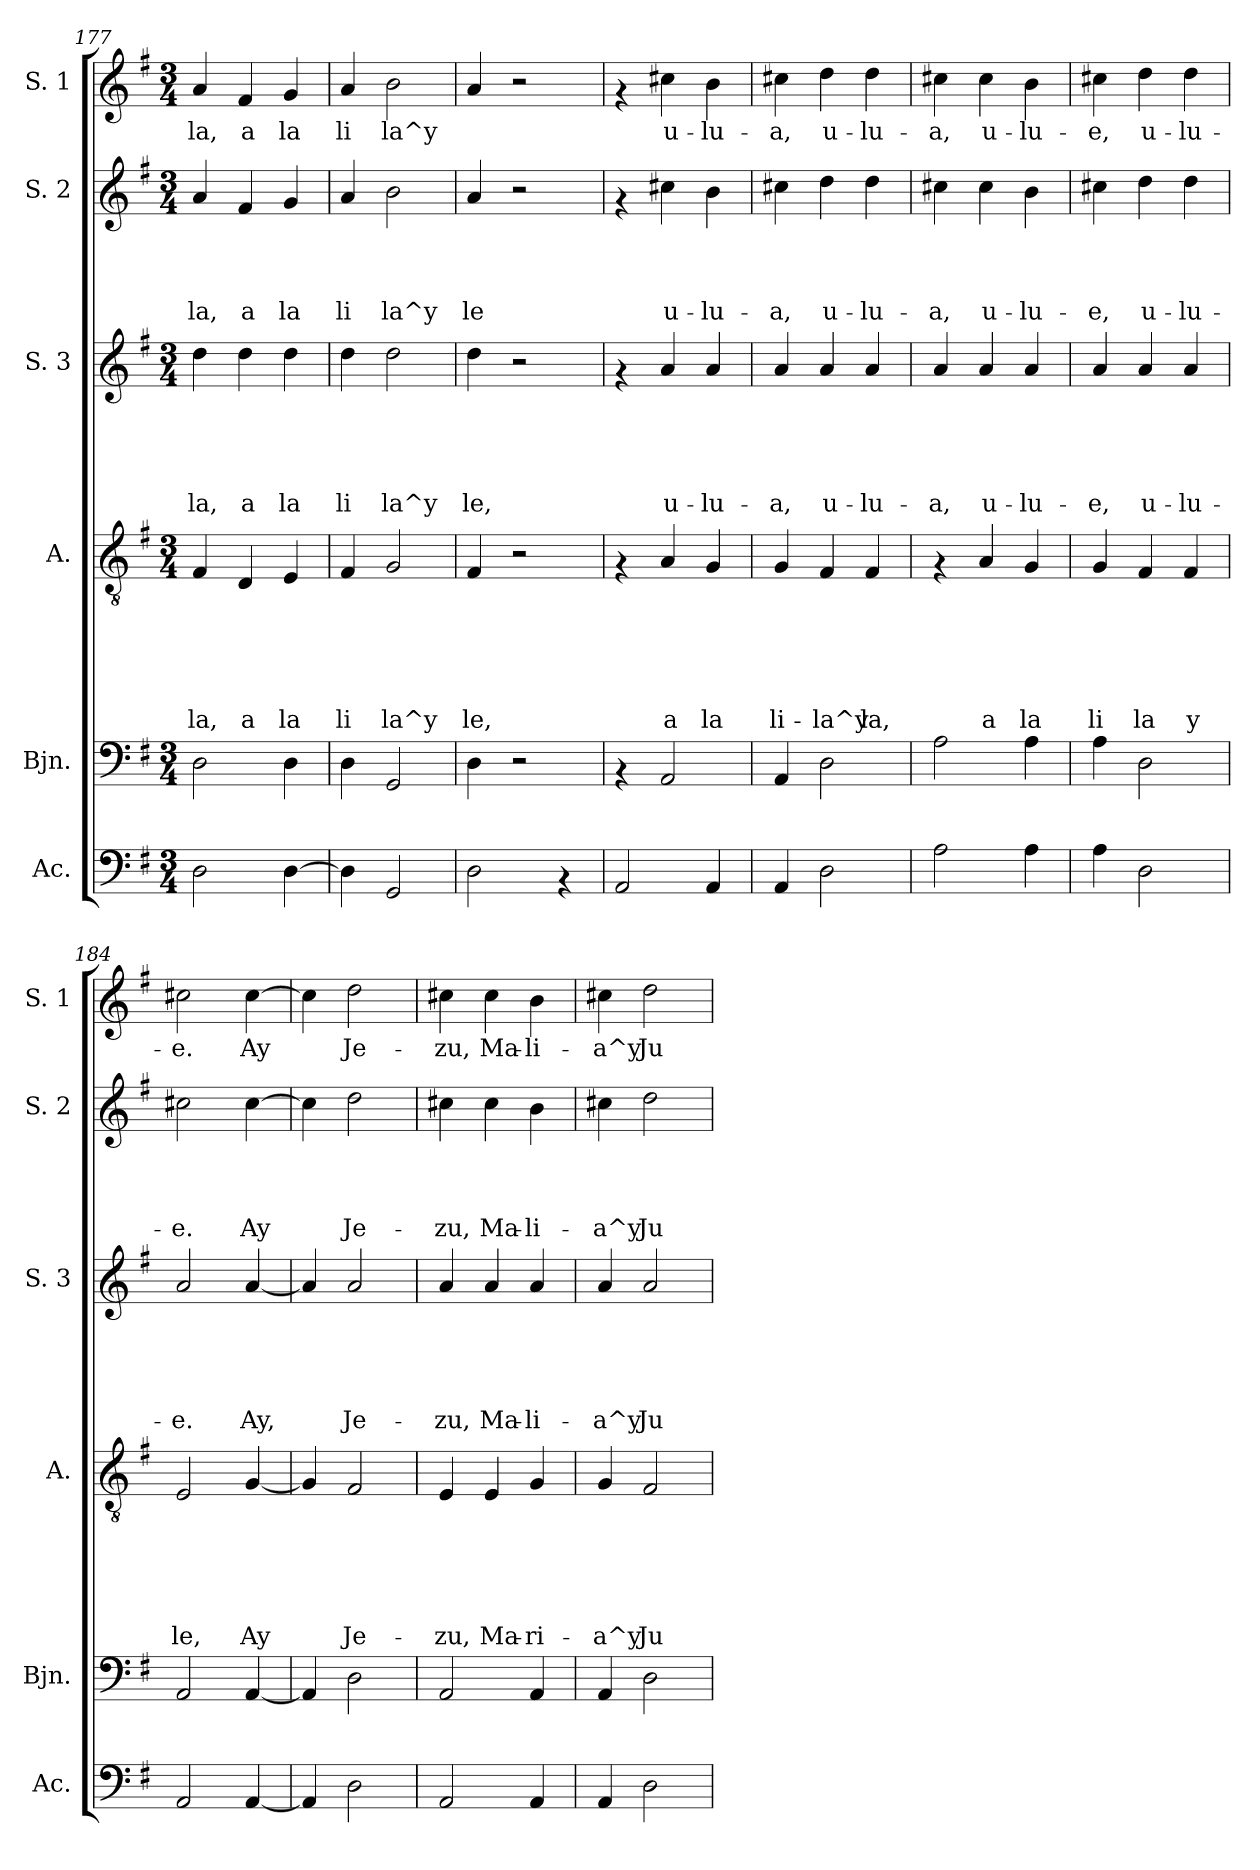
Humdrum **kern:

**kern	**kern	**kern	**text	**text	**text	**text	**text	**text	**kern	**text	**text	**text	**text	**text	**kern	**text	**text	**text	**text	**kern	**text
*part6	*part5	*part4	*part4	*part4	*part4	*part4	*part4	*part4	*part3	*part3	*part3	*part3	*part3	*part3	*part2	*part2	*part2	*part2	*part2	*part1	*part1
*staff6	*staff5	*staff4	*staff4	*staff4	*staff4	*staff4	*staff4	*staff4	*staff3	*staff3	*staff3	*staff3	*staff3	*staff3	*staff2	*staff2	*staff2	*staff2	*staff2	*staff1	*staff1
*I"Ac.	*I"Bjn.	*I"A.	*	*	*	*	*	*	*I"S. 3	*	*	*	*	*	*I"S. 2	*	*	*	*	*I"S. 1	*
*I'Ac.	*I'Bjn.	*I'A.	*	*	*	*	*	*	*I'S. 3	*	*	*	*	*	*I'S. 2	*	*	*	*	*I'S. 1	*
*clefF4	*clefF4	*clefGv2	*	*	*	*	*	*	*clefG2	*	*	*	*	*	*clefG2	*	*	*	*	*clefG2	*
*k[f#]	*k[f#]	*k[f#]	*	*	*	*	*	*	*k[f#]	*	*	*	*	*	*k[f#]	*	*	*	*	*k[f#]	*
*G:	*G:	*G:	*	*	*	*	*	*	*G:	*	*	*	*	*	*G:	*	*	*	*	*G:	*
*M3/4	*M3/4	*M3/4	*	*	*	*	*	*	*M3/4	*	*	*	*	*	*M3/4	*	*	*	*	*M3/4	*
=177	=177	=177	=177	=177	=177	=177	=177	=177	=177	=177	=177	=177	=177	=177	=177	=177	=177	=177	=177	=177	=177
!	!	!	!	!	!	!	!	!LO:LY:b	!	!	!	!	!	!LO:LY:b	!	!	!	!	!LO:LY:b	!	!LO:LY:b
2D\	2D\	4F#/	.	.	.	.	.	la,	4dd\	.	.	.	.	la,	4a/	.	.	.	la,	4a/	la,
!	!	!	!	!	!	!	!	!LO:LY:b	!	!	!	!	!	!LO:LY:b	!	!	!	!	!LO:LY:b	!	!LO:LY:b
.	.	4D/	.	.	.	.	.	a	4dd\	.	.	.	.	a	4f#/	.	.	.	a	4f#/	a
!	!	!	!	!	!	!	!	!LO:LY:b	!	!	!	!	!	!LO:LY:b	!	!	!	!	!LO:LY:b	!	!LO:LY:b
[>4D\	4D\	4E/	.	.	.	.	.	la	4dd\	.	.	.	.	la	4g/	.	.	.	la	4g/	la
=178	=178	=178	=178	=178	=178	=178	=178	=178	=178	=178	=178	=178	=178	=178	=178	=178	=178	=178	=178	=178	=178
!	!	!	!	!	!	!	!	!LO:LY:b	!	!	!	!	!	!LO:LY:b	!	!	!	!	!LO:LY:b	!	!LO:LY:b
4D\]	4D\	4F#/	.	.	.	.	.	li	4dd\	.	.	.	.	li	4a/	.	.	.	li	4a/	li
!	!	!	!	!	!	!	!	!LO:LY:b	!	!	!	!	!	!LO:LY:b	!	!	!	!	!LO:LY:b	!	!LO:LY:b
2GG/	2GG/	2G/	.	.	.	.	.	la^y	2dd\	.	.	.	.	la^y	2b\	.	.	.	la^y	2b\	la^y
=179	=179	=179	=179	=179	=179	=179	=179	=179	=179	=179	=179	=179	=179	=179	=179	=179	=179	=179	=179	=179	=179
!	!	!	!	!	!	!	!	!LO:LY:b	!	!	!	!	!	!LO:LY:b	!	!	!	!	!LO:LY:b	!	!
2D\	4D\	4F#/	.	.	.	.	.	le,	4dd\	.	.	.	.	le,	4a/	.	.	.	le	4a/	.
.	2r	2r	.	.	.	.	.	.	2r	.	.	.	.	.	2r	.	.	.	.	2r	.
4rAA	.	.	.	.	.	.	.	.	.	.	.	.	.	.	.	.	.	.	.	.	.
=180	=180	=180	=180	=180	=180	=180	=180	=180	=180	=180	=180	=180	=180	=180	=180	=180	=180	=180	=180	=180	=180
2AA/	4rAA	4rF	.	.	.	.	.	.	4rf	.	.	.	.	.	4rf	.	.	.	.	4rf	.
!	!	!	!	!	!	!	!	!LO:LY:b	!	!	!	!	!	!LO:LY:b	!	!	!	!	!LO:LY:b	!	!LO:LY:b
.	2AA/	4A/	.	.	.	.	.	a	4a/	.	.	.	.	u-	4cc#X\	.	.	.	u-	4cc#X\	u-
!	!	!	!	!	!	!	!	!LO:LY:b	!	!	!	!	!	!LO:LY:b	!	!	!	!	!LO:LY:b	!	!LO:LY:b
4AA/	.	4G/	.	.	.	.	.	la	4a/	.	.	.	.	-lu-	4b\	.	.	.	-lu-	4b\	-lu-
=181	=181	=181	=181	=181	=181	=181	=181	=181	=181	=181	=181	=181	=181	=181	=181	=181	=181	=181	=181	=181	=181
!	!	!	!	!	!	!	!	!LO:LY:b	!	!	!	!	!	!LO:LY:b	!	!	!	!	!LO:LY:b	!	!LO:LY:b
4AA/	4AA/	4G/	.	.	.	.	.	li-	4a/	.	.	.	.	-a,	4cc#X\	.	.	.	-a,	4cc#X\	-a,
!	!	!	!	!	!	!	!	!LO:LY:b	!	!	!	!	!	!LO:LY:b	!	!	!	!	!LO:LY:b	!	!LO:LY:b
2D\	2D\	4F#/	.	.	.	.	.	-la^y	4a/	.	.	.	.	u-	4dd\	.	.	.	u-	4dd\	u-
!	!	!	!	!	!	!	!	!LO:LY:b	!	!	!	!	!	!LO:LY:b	!	!	!	!	!LO:LY:b	!	!LO:LY:b
.	.	4F#/	.	.	.	.	.	la,	4a/	.	.	.	.	-lu-	4dd\	.	.	.	-lu-	4dd\	-lu-
=182	=182	=182	=182	=182	=182	=182	=182	=182	=182	=182	=182	=182	=182	=182	=182	=182	=182	=182	=182	=182	=182
!	!	!	!	!	!	!	!	!	!	!	!	!	!	!LO:LY:b	!	!	!	!	!LO:LY:b	!	!LO:LY:b
2A\	2A\	4rF	.	.	.	.	.	.	4a/	.	.	.	.	-a,	4cc#X\	.	.	.	-a,	4cc#X\	-a,
!	!	!	!	!	!	!	!	!LO:LY:b	!	!	!	!	!	!LO:LY:b	!	!	!	!	!LO:LY:b	!	!LO:LY:b
.	.	4A/	.	.	.	.	.	a	4a/	.	.	.	.	u-	4cc#\	.	.	.	u-	4cc#\	u-
!	!	!	!	!	!	!	!	!LO:LY:b	!	!	!	!	!	!LO:LY:b	!	!	!	!	!LO:LY:b	!	!LO:LY:b
4A\	4A\	4G/	.	.	.	.	.	la	4a/	.	.	.	.	-lu-	4b\	.	.	.	-lu-	4b\	-lu-
!!LO:LB:g=z
=183	=183	=183	=183	=183	=183	=183	=183	=183	=183	=183	=183	=183	=183	=183	=183	=183	=183	=183	=183	=183	=183
!	!	!	!	!	!	!	!	!LO:LY:b	!	!	!	!	!	!LO:LY:b	!	!	!	!	!LO:LY:b	!	!LO:LY:b
4A\	4A\	4G/	.	.	.	.	.	li	4a/	.	.	.	.	-e,	4cc#X\	.	.	.	-e,	4cc#X\	-e,
!	!	!	!	!	!	!	!	!LO:LY:b	!	!	!	!	!	!LO:LY:b	!	!	!	!	!LO:LY:b	!	!LO:LY:b
2D\	2D\	4F#/	.	.	.	.	.	la	4a/	.	.	.	.	u-	4dd\	.	.	.	u-	4dd\	u-
!	!	!	!	!	!	!	!	!LO:LY:b	!	!	!	!	!	!LO:LY:b	!	!	!	!	!LO:LY:b	!	!LO:LY:b
.	.	4F#/	.	.	.	.	.	y	4a/	.	.	.	.	-lu-	4dd\	.	.	.	-lu-	4dd\	-lu-
=184	=184	=184	=184	=184	=184	=184	=184	=184	=184	=184	=184	=184	=184	=184	=184	=184	=184	=184	=184	=184	=184
!	!	!	!	!	!	!	!	!LO:LY:b	!	!	!	!	!	!LO:LY:b	!	!	!	!	!LO:LY:b	!	!LO:LY:b
2AA/	2AA/	2E/	.	.	.	.	.	le,	2a/	.	.	.	.	-e.	2cc#X\	.	.	.	-e.	2cc#X\	-e.
!	!	!	!	!	!	!	!	!LO:LY:b	!	!	!	!	!	!LO:LY:b	!	!	!	!	!LO:LY:b	!	!LO:LY:b
[>4AA/	[>4AA/	[>4G/	.	.	.	.	.	Ay	[>4a/	.	.	.	.	Ay,	[>4cc#\	.	.	.	Ay	[>4cc#\	Ay
=185	=185	=185	=185	=185	=185	=185	=185	=185	=185	=185	=185	=185	=185	=185	=185	=185	=185	=185	=185	=185	=185
4AA/]	4AA/]	4G/]	.	.	.	.	.	.	4a/]	.	.	.	.	.	4cc#\]	.	.	.	.	4cc#\]	.
!	!	!	!	!	!	!	!	!LO:LY:b	!	!	!	!	!	!LO:LY:b	!	!	!	!	!LO:LY:b	!	!LO:LY:b
2D\	2D\	2F#/	.	.	.	.	.	Je-	2a/	.	.	.	.	Je-	2dd\	.	.	.	Je-	2dd\	Je-
=186	=186	=186	=186	=186	=186	=186	=186	=186	=186	=186	=186	=186	=186	=186	=186	=186	=186	=186	=186	=186	=186
!	!	!	!	!	!	!	!	!LO:LY:b	!	!	!	!	!	!LO:LY:b	!	!	!	!	!LO:LY:b	!	!LO:LY:b
2AA/	2AA/	4E/	.	.	.	.	.	-zu,	4a/	.	.	.	.	-zu,	4cc#X\	.	.	.	-zu,	4cc#X\	-zu,
!	!	!	!	!	!	!	!	!LO:LY:b	!	!	!	!	!	!LO:LY:b	!	!	!	!	!LO:LY:b	!	!LO:LY:b
.	.	4E/	.	.	.	.	.	Ma-	4a/	.	.	.	.	Ma-	4cc#\	.	.	.	Ma-	4cc#\	Ma-
!	!	!	!	!	!	!	!	!LO:LY:b	!	!	!	!	!	!LO:LY:b	!	!	!	!	!LO:LY:b	!	!LO:LY:b
4AA/	4AA/	4G/	.	.	.	.	.	-ri-	4a/	.	.	.	.	-li-	4b\	.	.	.	-li-	4b\	-li-
=187	=187	=187	=187	=187	=187	=187	=187	=187	=187	=187	=187	=187	=187	=187	=187	=187	=187	=187	=187	=187	=187
!	!	!	!	!	!	!	!	!LO:LY:b	!	!	!	!	!	!LO:LY:b	!	!	!	!	!LO:LY:b	!	!LO:LY:b
4AA/	4AA/	4G/	.	.	.	.	.	-a^y	4a/	.	.	.	.	-a^y	4cc#X\	.	.	.	-a^y	4cc#X\	-a^y
!	!	!	!	!	!	!	!	!LO:LY:b	!	!	!	!	!	!LO:LY:b	!	!	!	!	!LO:LY:b	!	!LO:LY:b
2D\	2D\	2F#/	.	.	.	.	.	Ju-	2a/	.	.	.	.	Ju-	2dd\	.	.	.	Ju-	2dd\	Ju-
=	=	=	=	=	=	=	=	=	=	=	=	=	=	=	=	=	=	=	=	=	=
*-	*-	*-	*-	*-	*-	*-	*-	*-	*-	*-	*-	*-	*-	*-	*-	*-	*-	*-	*-	*-	*-
